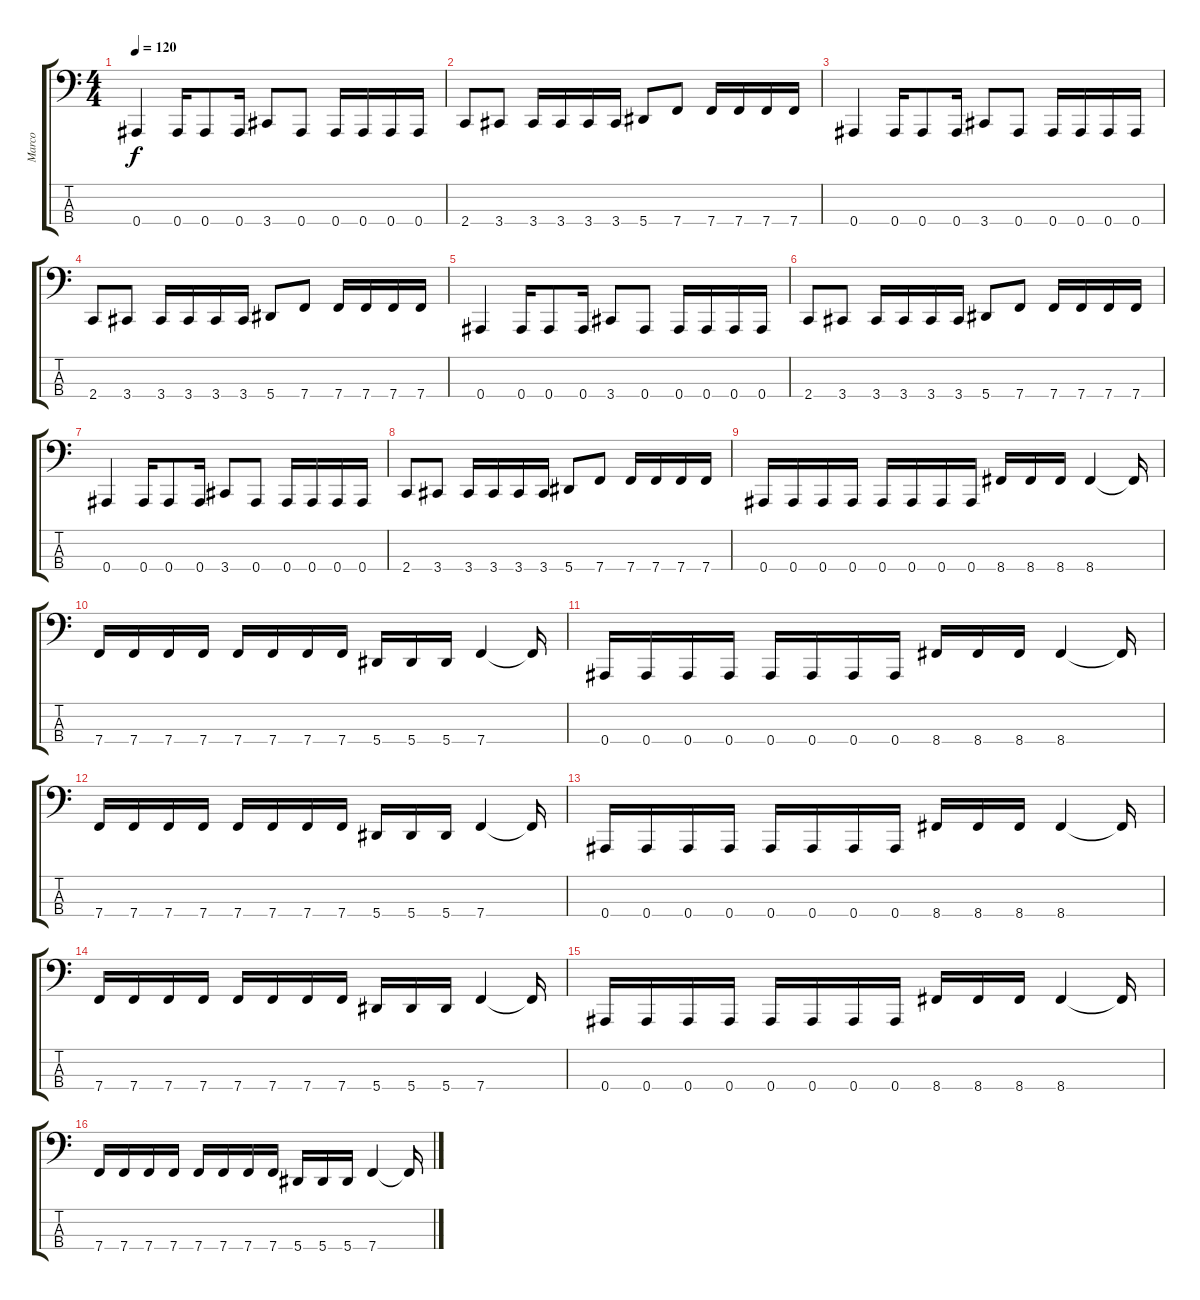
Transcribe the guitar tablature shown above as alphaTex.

\track ("Marco" "Marco") {instrument electricbasspick}
\staff {score tabs}
\tuning (Eb2 Bb1 F1 Bb0) {hide}
\ts (4 4)
\tempo 120
\clef f4
\ks c
0.4.4{dy f} 0.4.16 0.4.8 0.4.16 3.4.8 0.4.8 0.4.16 0.4.16 0.4.16 0.4.16 |
2.4.8 3.4.8 3.4.16 3.4.16 3.4.16 3.4.16 5.4.8 7.4.8 7.4.16 7.4.16 7.4.16 7.4.16 |
0.4.4 0.4.16 0.4.8 0.4.16 3.4.8 0.4.8 0.4.16 0.4.16 0.4.16 0.4.16 |
2.4.8 3.4.8 3.4.16 3.4.16 3.4.16 3.4.16 5.4.8 7.4.8 7.4.16 7.4.16 7.4.16 7.4.16 |
0.4.4 0.4.16 0.4.8 0.4.16 3.4.8 0.4.8 0.4.16 0.4.16 0.4.16 0.4.16 |
2.4.8 3.4.8 3.4.16 3.4.16 3.4.16 3.4.16 5.4.8 7.4.8 7.4.16 7.4.16 7.4.16 7.4.16 |
0.4.4 0.4.16 0.4.8 0.4.16 3.4.8 0.4.8 0.4.16 0.4.16 0.4.16 0.4.16 |
2.4.8 3.4.8 3.4.16 3.4.16 3.4.16 3.4.16 5.4.8 7.4.8 7.4.16 7.4.16 7.4.16 7.4.16 |
0.4.16 0.4.16 0.4.16 0.4.16 0.4.16 0.4.16 0.4.16 0.4.16 8.4.16 8.4.16 8.4.16 8.4.4 8.4{t}.16 |
7.4.16 7.4.16 7.4.16 7.4.16 7.4.16 7.4.16 7.4.16 7.4.16 5.4.16 5.4.16 5.4.16 7.4.4 7.4{t}.16 |
0.4.16 0.4.16 0.4.16 0.4.16 0.4.16 0.4.16 0.4.16 0.4.16 8.4.16 8.4.16 8.4.16 8.4.4 8.4{t}.16 |
7.4.16 7.4.16 7.4.16 7.4.16 7.4.16 7.4.16 7.4.16 7.4.16 5.4.16 5.4.16 5.4.16 7.4.4 7.4{t}.16 |
0.4.16 0.4.16 0.4.16 0.4.16 0.4.16 0.4.16 0.4.16 0.4.16 8.4.16 8.4.16 8.4.16 8.4.4 8.4{t}.16 |
7.4.16 7.4.16 7.4.16 7.4.16 7.4.16 7.4.16 7.4.16 7.4.16 5.4.16 5.4.16 5.4.16 7.4.4 7.4{t}.16 |
0.4.16 0.4.16 0.4.16 0.4.16 0.4.16 0.4.16 0.4.16 0.4.16 8.4.16 8.4.16 8.4.16 8.4.4 8.4{t}.16 |
7.4.16 7.4.16 7.4.16 7.4.16 7.4.16 7.4.16 7.4.16 7.4.16 5.4.16 5.4.16 5.4.16 7.4.4 7.4{t}.16
